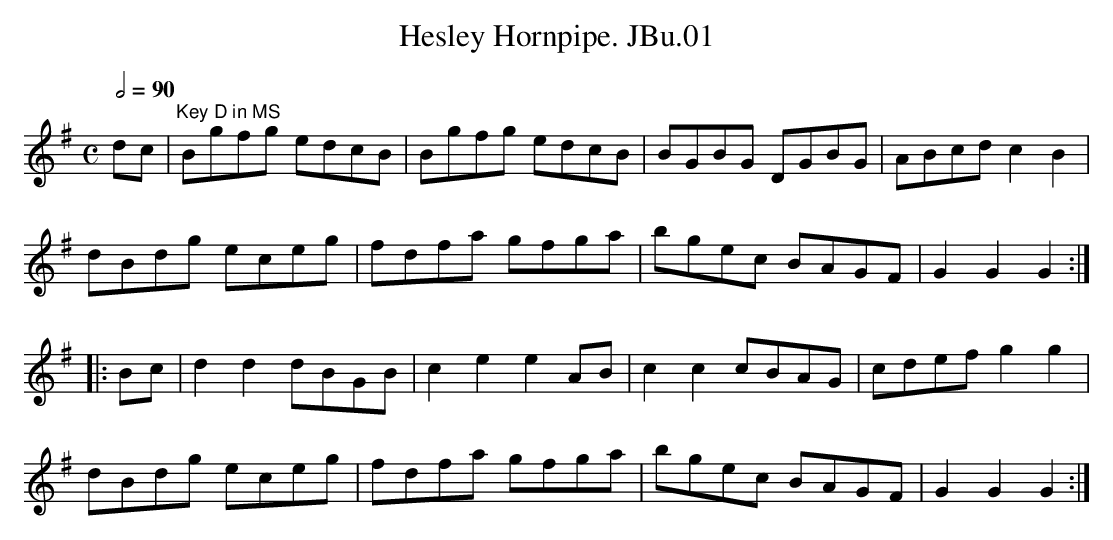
X:1
T:Hesley Hornpipe. JBu.01
M:C
L:1/8
Q:1/2=90
K:G
dc|"^Key D in MS"Bgfg edcB|Bgfg edcB|BGBG DGBG|ABcd c2B2|
dBdg eceg|fdfa gfga|bgec BAGF|G2G2G2:|
|:Bc|d2d2dBGB|c2e2e2AB|c2c2cBAG|cdef g2g2|
dBdg eceg|fdfa gfga|bgec BAGF|G2G2G2:|
